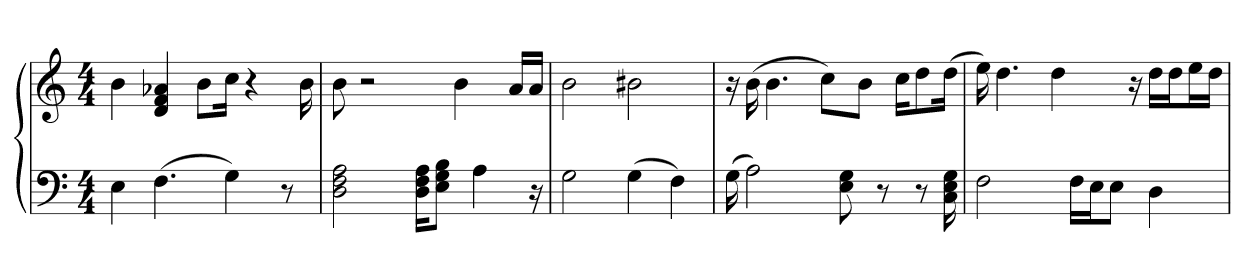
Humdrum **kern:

**kern	**kern
*part1	*part1
*staff2	*staff1
*clefF4	*clefG2
*k[]	*k[]
*M4/4	*M4/4
=1	=1
4E	4b
(4.F	4d 4f 4a-X
.	8b\L
4G)	16cc\Jk
.	4r
8r	.
.	16b
=2	=2
2D 2F 2A	8b
.	2r
16D\ 16F\ 16A\KL	.
8E\ 8G\ 8B\J	.
.	4b
4A	.
.	16a/LL
16r	16a/JJ
=3	=3
2G	2b
(4G	2b#X
4F)	.
=4	=4
(16G	16r
2A)	(16b
.	4.b
.	8cc\L)
8E 8G	.
.	8b\J
8r	.
.	16cc\KL
8r	8dd\
16C 16E 16G	(16dd\Jk
=5	=5
2F	16ee)
.	4.dd
.	4dd
16F\LL	.
16E\J	.
8E\J	.
.	16r
4D	16dd\LL
.	16dd\J
.	16ee\L
.	16dd\JJ
=	=
*-	*-
